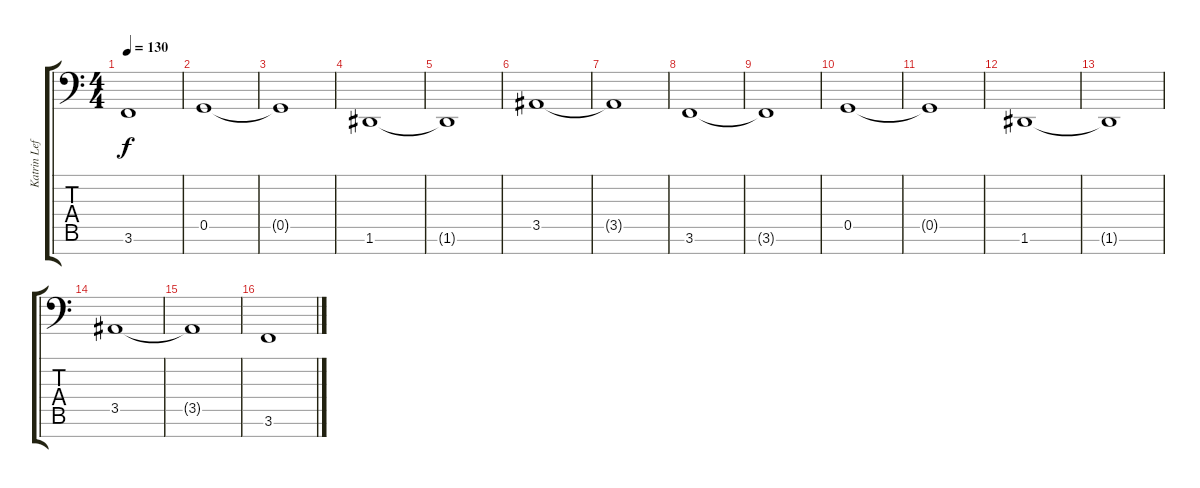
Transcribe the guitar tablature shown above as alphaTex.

\track ("Katrin Left Hand" "Katrin Lef") {instrument stringensemble1}
\staff {score tabs}
\tuning (D4 A3 F3 C3 G2 D2 C-1) {hide}
\ts (4 4)
\tempo 130
\clef f4
\ks c
3.6{t}.1{dy f} |
\section ("" "")
0.5.1 |
0.5{t}.1 |
1.6.1 |
1.6{t}.1 |
3.5.1 |
3.5{t}.1 |
3.6.1 |
3.6{t}.1 |
\section ("" "")
0.5.1 |
0.5{t}.1 |
1.6.1 |
1.6{t}.1 |
3.5.1 |
3.5{t}.1 |
3.6.1
